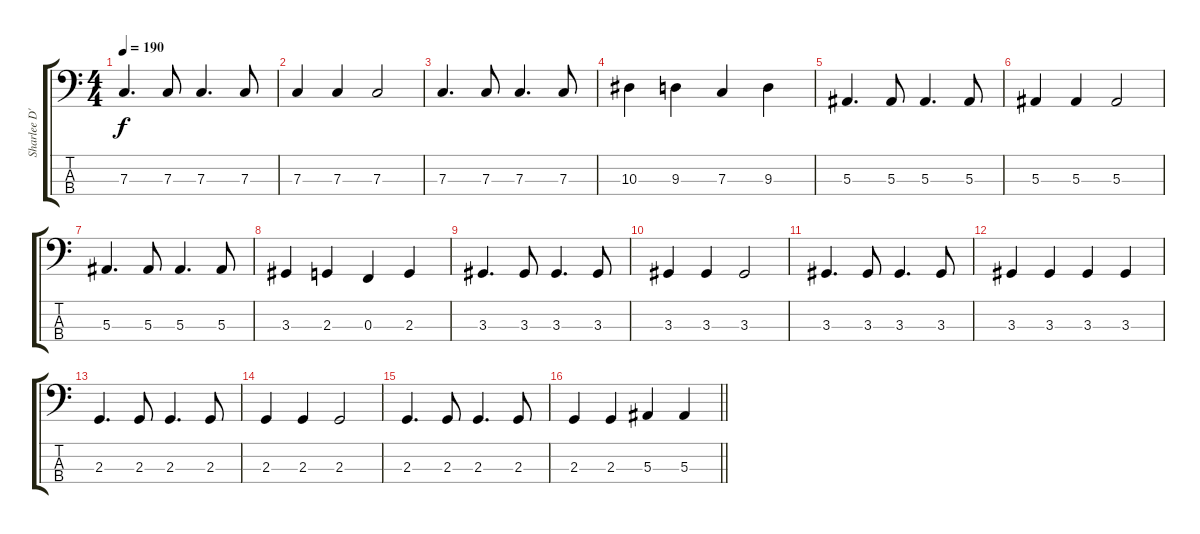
\track ("Sharlee D'Angelo" "Sharlee D'") {instrument electricbasspick}
\staff {score tabs}
\tuning (Eb2 Bb1 F1 C1) {hide}
\ts (4 4)
\tempo 190
\clef f4
\ks c
7.3.4{d dy f} 7.3.8 7.3.4{d} 7.3.8 |
7.3.4 7.3.4 7.3.2 |
7.3.4{d} 7.3.8 7.3.4{d} 7.3.8 |
10.3.4 9.3.4 7.3.4 9.3.4 |
5.3.4{d} 5.3.8 5.3.4{d} 5.3.8 |
5.3.4 5.3.4 5.3.2 |
5.3.4{d} 5.3.8 5.3.4{d} 5.3.8 |
3.3.4 2.3.4 0.3.4 2.3.4 |
3.3.4{d} 3.3.8 3.3.4{d} 3.3.8 |
3.3.4 3.3.4 3.3.2 |
3.3.4{d} 3.3.8 3.3.4{d} 3.3.8 |
3.3.4 3.3.4 3.3.4 3.3.4 |
2.3.4{d} 2.3.8 2.3.4{d} 2.3.8 |
2.3.4 2.3.4 2.3.2 |
2.3.4{d} 2.3.8 2.3.4{d} 2.3.8 |
\barLineRight lightlight
2.3.4 2.3.4 5.3.4 5.3.4
